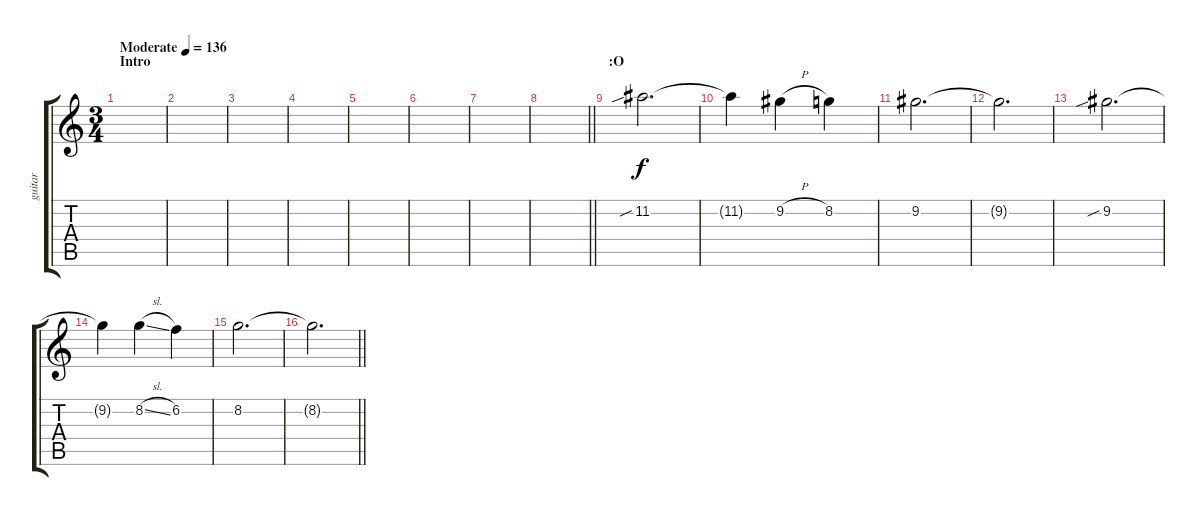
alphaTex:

\track ("guitar" "guitar") {instrument distortionguitar}
\staff {score tabs}
\tuning (E4 B3 G3 D3 A2 E2) {hide}
\ts (3 4)
\section ("" "Intro")
\tempo (136 "Moderate")
\clef g2
\ks c
|
|
|
|
|
|
|
\barLineRight lightlight
|
\section ("" ":O")
11.2{sib}.2{d} |
11.2{t}.4 9.2{h}.4 8.2.4 |
9.2.2{d} |
9.2{t}.2{d} |
9.2{sib}.2{d} |
9.2{t}.4 8.2{sl}.4 6.2.4 |
8.2.2{d} |
\barLineRight lightlight
8.2{t}.2{d}
